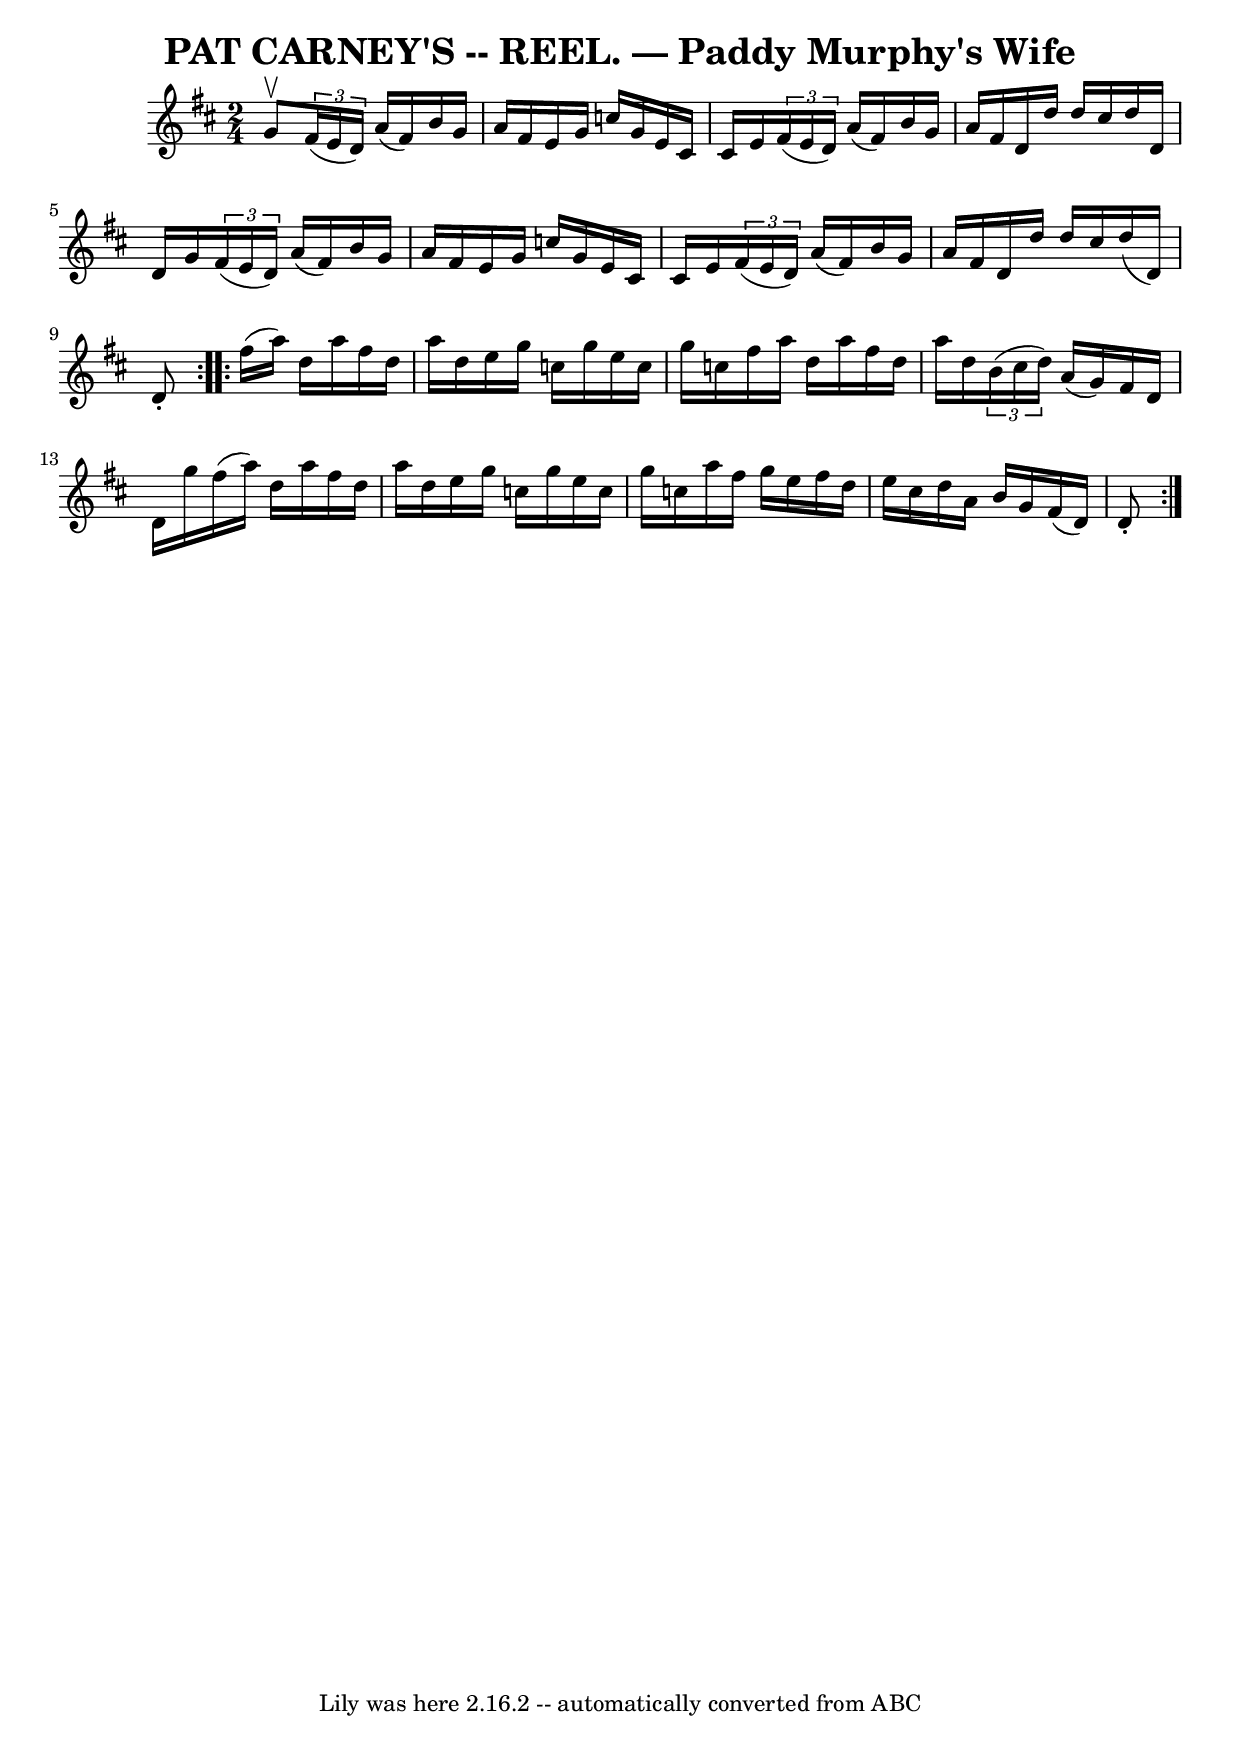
\version "2.16.2"
\include "Mammoth.ily"
\header {
  crossRefNumber = "13"
  footnotes = ""
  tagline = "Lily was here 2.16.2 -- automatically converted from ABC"
  title = "PAT CARNEY'S -- REEL. — Paddy Murphy's Wife"

}
voicedefault =  {



  \repeat volta 2 {

    \time 2/4 
    \key d \major
 g'8^\upbow |
    \times 2/3 { fis'16 (e'16 
		 d'16) 
	       } a'16 (fis'16) b'16 g'16 a'16 fis'16  |
    
    e'16 g'16 c''16 g'16 e'16 cis'16 cis'16 e'16  |
    
    \times 2/3 { fis'16 (e'16 d'16) 
	       } a'16 (fis'16) b'16    
    g'16 a'16 fis'16  |
    d'16 d''16 d''16 cis''16 d''16   
    d'16 d'16 g'16  |
    \times 2/3 { fis'16 (e'16 d'16) 

	       } a'16 (fis'16) b'16 g'16 a'16 fis'16  |
    e'16    
    g'16 c''16 g'16 e'16 cis'16 cis'16 e'16  |
    
    \times 2/3 { fis'16 (e'16 d'16) 
	       } a'16 (fis'16) b'16    
    g'16 a'16 fis'16  |
    d'16 d''16 d''16 cis''16 d''16 (
    d'16) d'8 -. 
  }     
  \repeat volta 2 {
    fis''16 (a''16) d''16    
    a''16 fis''16 d''16 a''16 d''16  |
    e''16 g''16 c''16 
    g''16 e''16 c''16 g''16 c''16  |
    fis''16 a''16    
    d''16 a''16 fis''16 d''16 a''16 d''16  |
    \times 2/3 {   
      b'16 (cis''16 d''16) 
    } a'16 (g'16) fis'16 d'16 d'16    
    g''16  |
    fis''16 (a''16) d''16 a''16 fis''16 d''16  
    a''16 d''16  |
    e''16 g''16 c''16 g''16 e''16 c''16 
    g''16 c''16  |
    a''16 fis''16 g''16 e''16 fis''16    
    d''16 e''16 cis''16  |
    d''16 a'16 b'16 g'16 fis'16 (
    d'16) d'8 -. 
  }   

}

\score{
  <<

    \context Staff="default"
    {
      \voicedefault 
      
    }

  >>
  \layout {
    
  }
  \midi {
  }

}
